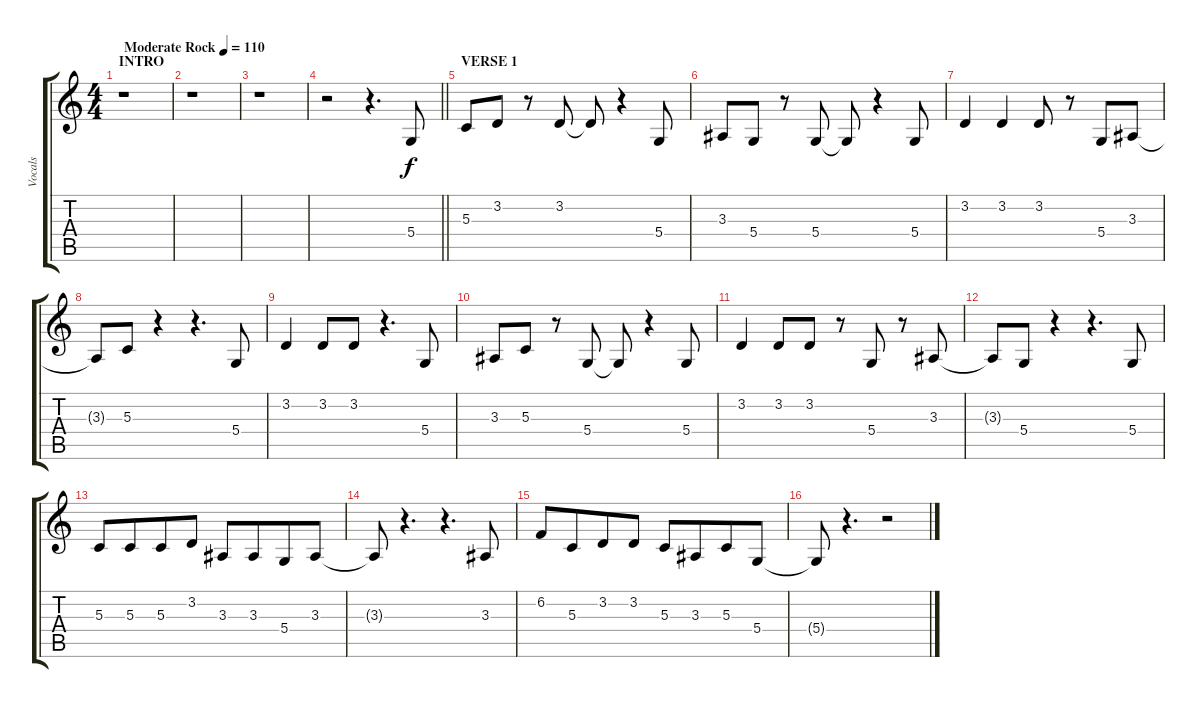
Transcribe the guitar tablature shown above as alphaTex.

\track ("Vocals" "Vocals") {instrument harmonica}
\staff {score tabs}
\tuning (E4 B3 G3 D3 A2 E2) {hide}
\ts (4 4)
\section ("" "INTRO")
\tempo (110 "Moderate Rock")
\clef g2
\ks c
r.1{dy f instrument harmonica} |
r.1 |
r.1 |
\barLineRight lightlight
r.2 r.4{d} 5.4.8 |
\section ("" "VERSE 1")
5.3.8 3.2.8 r.8 3.2.8 3.2{t}.8 r.4 5.4.8 |
3.3.8 5.4.8 r.8 5.4.8 5.4{t}.8 r.4 5.4.8 |
3.2.4 3.2.4 3.2.8 r.8 5.4.8 3.3.8 |
3.3{t}.8 5.3.8 r.4 r.4{d} 5.4.8 |
3.2.4 3.2.8 3.2.8 r.4{d} 5.4.8 |
3.3.8 5.3.8 r.8 5.4.8 5.4{t}.8 r.4 5.4.8 |
3.2.4 3.2.8 3.2.8 r.8 5.4.8 r.8 3.3.8 |
3.3{t}.8 5.4.8 r.4 r.4{d} 5.4.8 |
5.3.8 5.3.8{beam merge} 5.3.8 3.2.8 3.3.8 3.3.8{beam merge} 5.4.8 3.3.8 |
3.3{t}.8 r.4{d} r.4{d} 3.3.8 |
6.2.8 5.3.8{beam merge} 3.2.8 3.2.8 5.3.8 3.3.8{beam merge} 5.3.8 5.4.8 |
5.4{t}.8 r.4{d} r.2
